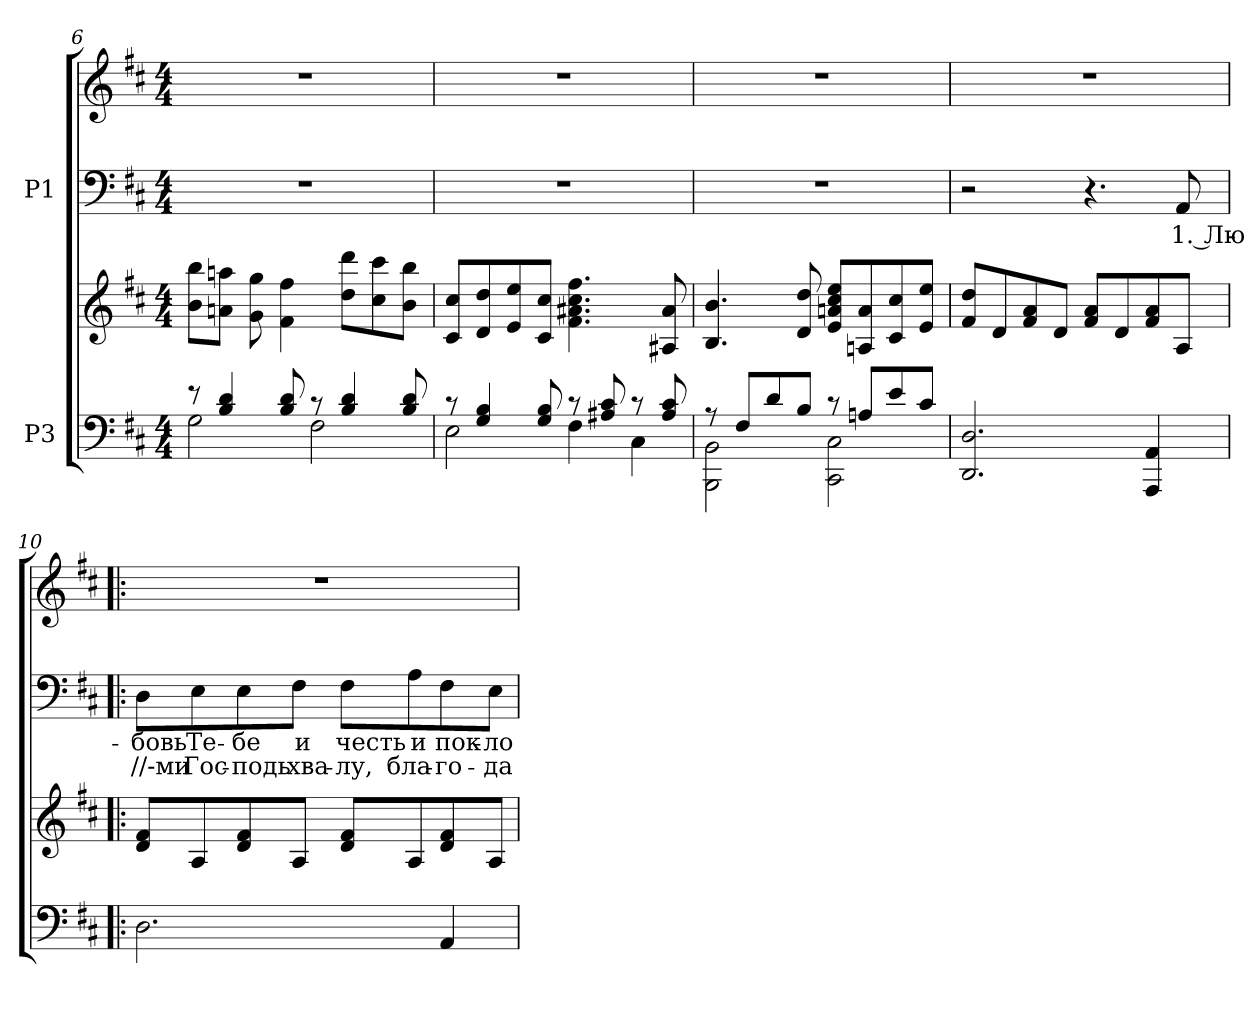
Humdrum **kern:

**kern	**kern	**kern	**text	**text	**kern
*part2	*part2	*part1	*part1	*part1	*part1
*staff4	*staff3	*staff2	*staff2	*staff2	*staff1
*I"P3	*	*I"P1	*	*	*
!!LO:LB:g=z
*clefF4	*clefG2	*clefF4	*	*	*clefG2
*k[f#c#]	*k[f#c#]	*k[f#c#]	*	*	*k[f#c#]
*D:	*D:	*D:	*	*	*D:
*M4/4	*M4/4	*M4/4	*	*	*M4/4
=6	=6	=6	=6	=6	=6
*^	*	*	*	*	*
8r	2Gi\	8bi\ 8bbiL	1r	.	.	1r
4Bi/ 4di	.	8ani\ 8aaniJ	.	.	.	.
.	.	8gi\ 8ggi	.	.	.	.
8Bi/ 8di	.	4f#i\ 4ff#i	.	.	.	.
8r	2F#i\	.	.	.	.	.
4Bi/ 4di	.	8ddi\ 8dddiL	.	.	.	.
.	.	8cc#i\ 8ccc#i	.	.	.	.
8Bi/ 8di	.	8bi\ 8bbiJ	.	.	.	.
=7	=7	=7	=7	=7	=7	=7
8r	2Ei\	8c#i/ 8cc#iL	1r	.	.	1r
4Gi/ 4Bi	.	8di/ 8ddi	.	.	.	.
.	.	8ei/ 8eei	.	.	.	.
8Gi/ 8Bi	.	8c#i/ 8cc#iJ	.	.	.	.
8r	4F#i\	4.f#i\ 4.a#Xi 4.cc#i 4.ff#i	.	.	.	.
8A#Xi/ 8c#i	.	.	.	.	.	.
8r	4C#i\	.	.	.	.	.
8A#i/ 8c#i	.	8A#Xi/ 8a#i	.	.	.	.
=8	=8	=8	=8	=8	=8	=8
8r	2BBBi\ 2BBi	4.Bi/ 4.bi	1r	.	.	1r
8F#i/L	.	.	.	.	.	.
8di/	.	.	.	.	.	.
8Bi/J	.	8di/ 8ddi	.	.	.	.
8r	2CC#i\ 2C#i	8ei/ 8ani 8cc#i 8eeiL	.	.	.	.
8Ani/L	.	8Ani/ 8ai	.	.	.	.
8ei/	.	8c#i/ 8cc#i	.	.	.	.
8c#i/J	.	8ei/ 8eeiJ	.	.	.	.
*v	*v	*	*	*	*	*
=9	=9	=9	=9	=9	=9
2.DDi/ 2.Di	8f#i/ 8ddiL	2r	.	.	1r
.	8di/	.	.	.	.
.	8f#i/ 8ai	.	.	.	.
.	8di/J	.	.	.	.
.	8f#i/ 8aiL	4.r	.	.	.
.	8di/	.	.	.	.
4AAAi/ 4AAi	8f#i/ 8ai	.	.	.	.
!	!	!	!LO:LY:a:color=#000000	!	!
.	8Ai/J	8AAi/	1. Лю-	.	.
!!LO:LB:g=z
=10!|:	=10!|:	=10!|:	=10!|:	=10!|:	=10!|:
!	!	!	!LO:LY:a:color=#000000	!LO:LY:a:color=#000000	!
2.Di\	8di/ 8f#iL	8Di\L	-бовь	//-ми	1r
!	!	!	!LO:LY:a:color=#000000	!LO:LY:a:color=#000000	!
.	8Ai/	8Ei\	Те-	Гос-	.
!	!	!	!LO:LY:a:color=#000000	!LO:LY:a:color=#000000	!
.	8di/ 8f#i	8Ei\	-бе	-подь	.
!	!	!	!LO:LY:a:color=#000000	!LO:LY:a:color=#000000	!
.	8Ai/J	8F#i\J	и	хва-	.
!	!	!	!LO:LY:a:color=#000000	!LO:LY:a:color=#000000	!
.	8di/ 8f#iL	8F#i\L	честь	-лу,	.
!	!	!	!LO:LY:a:color=#000000	!LO:LY:a:color=#000000	!
.	8Ai/	8Ai\	и	бла-	.
!	!	!	!LO:LY:a:color=#000000	!LO:LY:a:color=#000000	!
4AAi/	8di/ 8f#i	8F#i\	пок-	-го-	.
!	!	!	!LO:LY:a:color=#000000	!LO:LY:a:color=#000000	!
.	8Ai/J	8Ei\J	-ло-	-да-	.
=	=	=	=	=	=
*-	*-	*-	*-	*-	*-
